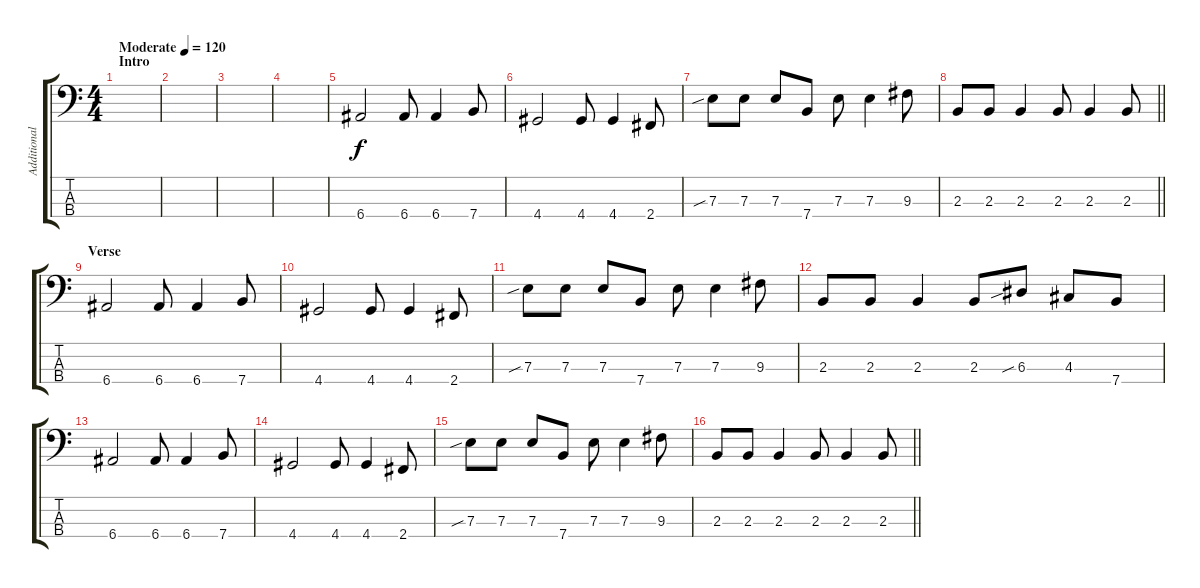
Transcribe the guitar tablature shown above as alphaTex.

\track ("Additional Bass" "Additional") {instrument electricbassfinger}
\staff {score tabs}
\tuning (G2 D2 A1 E1) {hide}
\ts (4 4)
\section ("" "Intro")
\tempo (120 "Moderate")
\clef f4
\ks c
|
|
|
|
6.4.2 6.4.8 6.4.4 7.4.8 |
4.4.2 4.4.8 4.4.4 2.4.8 |
7.3{sib}.8 7.3.8 7.3.8 7.4.8 7.3.8 7.3.4 9.3.8 |
\barLineRight lightlight
2.3.8 2.3.8 2.3.4 2.3.8 2.3.4 2.3.8 |
\section ("" "Verse")
6.4.2 6.4.8 6.4.4 7.4.8 |
4.4.2 4.4.8 4.4.4 2.4.8 |
7.3{sib}.8 7.3.8 7.3.8 7.4.8 7.3.8 7.3.4 9.3.8 |
2.3.8 2.3.8 2.3.4 2.3.8 6.3{sib}.8 4.3.8 7.4.8 |
6.4.2 6.4.8 6.4.4 7.4.8 |
4.4.2 4.4.8 4.4.4 2.4.8 |
7.3{sib}.8 7.3.8 7.3.8 7.4.8 7.3.8 7.3.4 9.3.8 |
\barLineRight lightlight
2.3.8 2.3.8 2.3.4 2.3.8 2.3.4 2.3.8
